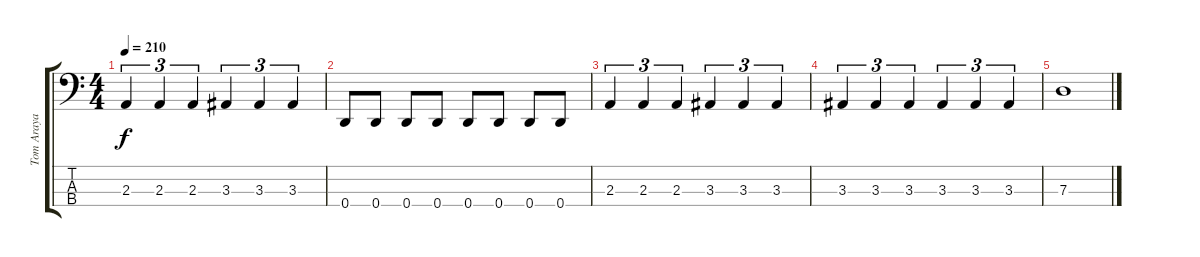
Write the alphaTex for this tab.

\track ("Tom Araya" "Tom Araya") {instrument electricbassfinger}
\staff {score tabs}
\tuning (F2 C2 G1 D1) {hide}
\ts (4 4)
\tempo 210
\clef f4
\ks c
2.3.4{tu (3 2) dy f} 2.3.4{tu (3 2)} 2.3.4{tu (3 2)} 3.3.4{tu (3 2)} 3.3.4{tu (3 2)} 3.3.4{tu (3 2)} |
0.4.8 0.4.8 0.4.8 0.4.8 0.4.8 0.4.8 0.4.8 0.4.8 |
2.3.4{tu (3 2)} 2.3.4{tu (3 2)} 2.3.4{tu (3 2)} 3.3.4{tu (3 2)} 3.3.4{tu (3 2)} 3.3.4{tu (3 2)} |
3.3.4{tu (3 2)} 3.3.4{tu (3 2)} 3.3.4{tu (3 2)} 3.3.4{tu (3 2)} 3.3.4{tu (3 2)} 3.3.4{tu (3 2)} |
7.3.1
